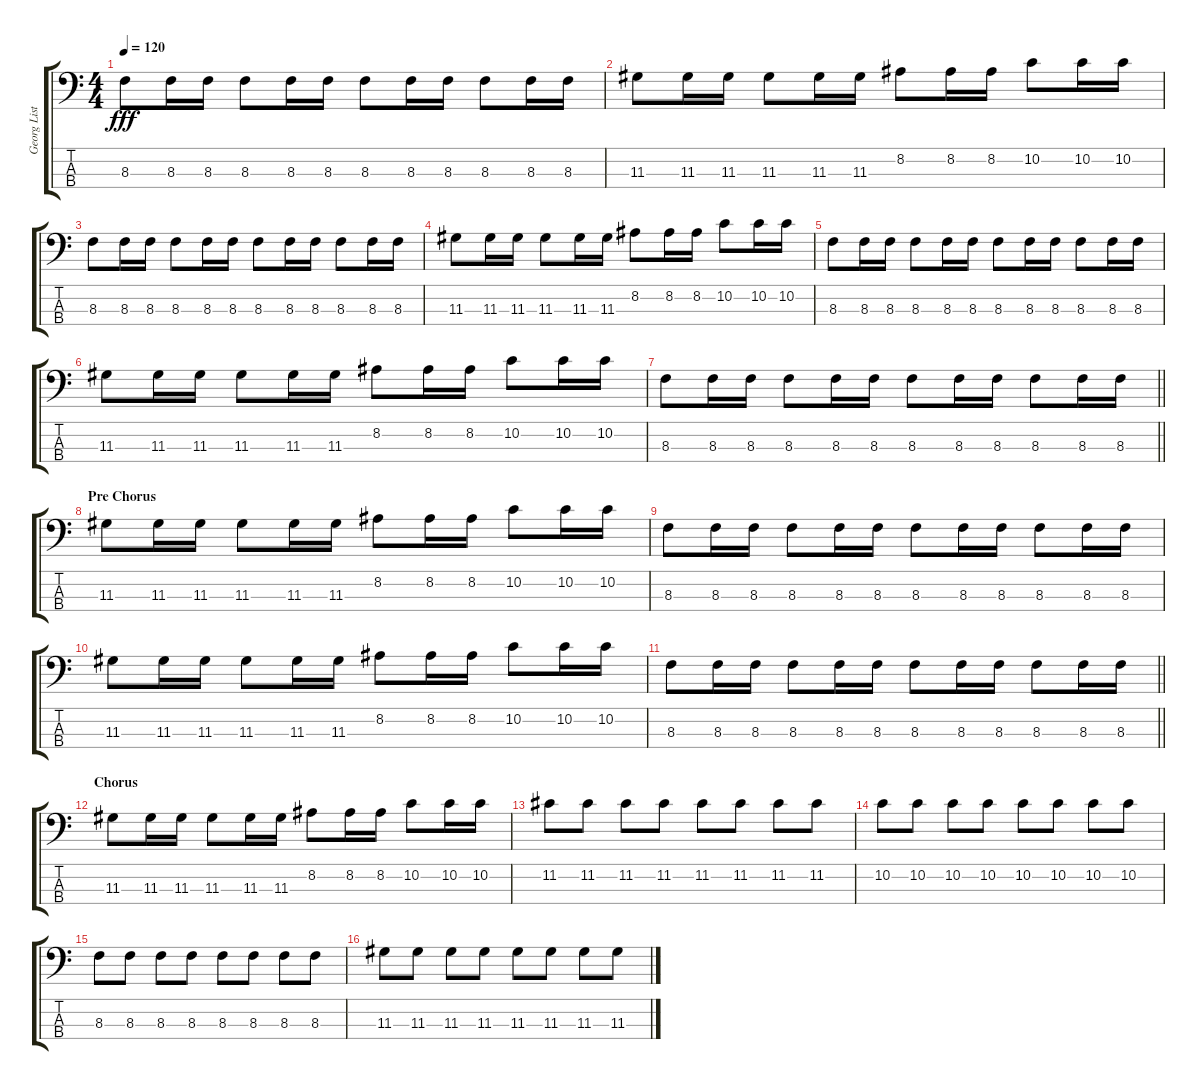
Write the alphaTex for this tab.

\track ("Georg Listing" "Georg List") {instrument electricbassfinger}
\staff {score tabs}
\tuning (G2 D2 A1 E1) {hide}
\ts (4 4)
\tempo 120
\clef f4
\ks c
8.3.8{dy fff} 8.3.16 8.3.16 8.3.8 8.3.16 8.3.16 8.3.8 8.3.16 8.3.16 8.3.8 8.3.16 8.3.16 |
11.3.8 11.3.16 11.3.16 11.3.8 11.3.16 11.3.16 8.2.8 8.2.16 8.2.16 10.2.8 10.2.16 10.2.16 |
8.3.8 8.3.16 8.3.16 8.3.8 8.3.16 8.3.16 8.3.8 8.3.16 8.3.16 8.3.8 8.3.16 8.3.16 |
11.3.8 11.3.16 11.3.16 11.3.8 11.3.16 11.3.16 8.2.8 8.2.16 8.2.16 10.2.8 10.2.16 10.2.16 |
8.3.8 8.3.16 8.3.16 8.3.8 8.3.16 8.3.16 8.3.8 8.3.16 8.3.16 8.3.8 8.3.16 8.3.16 |
11.3.8 11.3.16 11.3.16 11.3.8 11.3.16 11.3.16 8.2.8 8.2.16 8.2.16 10.2.8 10.2.16 10.2.16 |
\barLineRight lightlight
8.3.8 8.3.16 8.3.16 8.3.8 8.3.16 8.3.16 8.3.8 8.3.16 8.3.16 8.3.8 8.3.16 8.3.16 |
\section ("" "Pre Chorus")
11.3.8 11.3.16 11.3.16 11.3.8 11.3.16 11.3.16 8.2.8 8.2.16 8.2.16 10.2.8 10.2.16 10.2.16 |
8.3.8 8.3.16 8.3.16 8.3.8 8.3.16 8.3.16 8.3.8 8.3.16 8.3.16 8.3.8 8.3.16 8.3.16 |
11.3.8 11.3.16 11.3.16 11.3.8 11.3.16 11.3.16 8.2.8 8.2.16 8.2.16 10.2.8 10.2.16 10.2.16 |
\barLineRight lightlight
8.3.8 8.3.16 8.3.16 8.3.8 8.3.16 8.3.16 8.3.8 8.3.16 8.3.16 8.3.8 8.3.16 8.3.16 |
\section ("" "Chorus")
11.3.8 11.3.16 11.3.16 11.3.8 11.3.16 11.3.16 8.2.8 8.2.16 8.2.16 10.2.8 10.2.16 10.2.16 |
11.2.8 11.2.8 11.2.8 11.2.8 11.2.8 11.2.8 11.2.8 11.2.8 |
10.2.8 10.2.8 10.2.8 10.2.8 10.2.8 10.2.8 10.2.8 10.2.8 |
8.3.8 8.3.8 8.3.8 8.3.8 8.3.8 8.3.8 8.3.8 8.3.8 |
11.3.8 11.3.8 11.3.8 11.3.8 11.3.8 11.3.8 11.3.8 11.3.8
